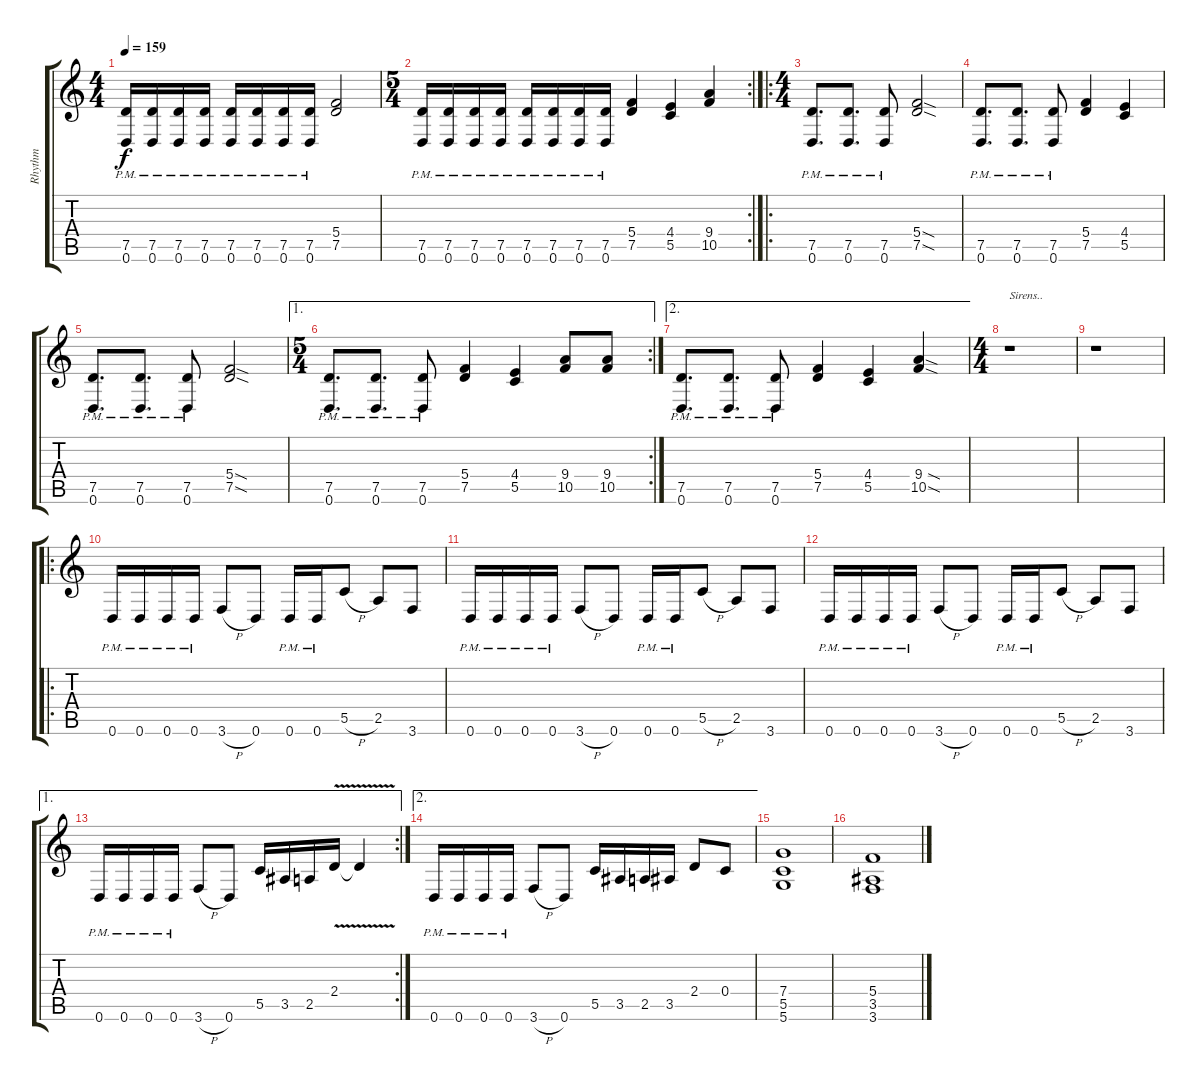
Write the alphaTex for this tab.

\track ("Rhythm" "Rhythm") {instrument electricguitarclean}
\staff {score tabs}
\tuning (D4 A3 F3 C3 G2 D2) {hide}
\ts (4 4)
\tempo 159
\clef g2
\ks c
(7.5{pm} 0.6{pm}).16{dy f} (7.5{pm} 0.6{pm}).16 (7.5{pm} 0.6{pm}).16 (7.5{pm} 0.6{pm}).16 (7.5{pm} 0.6{pm}).16 (7.5{pm} 0.6{pm}).16 (7.5{pm} 0.6{pm}).16 (7.5{pm} 0.6{pm}).16 (5.4 7.5).2 |
\rc 2
\ts (5 4)
(7.5{pm} 0.6{pm}).16 (7.5{pm} 0.6{pm}).16 (7.5{pm} 0.6{pm}).16 (7.5{pm} 0.6{pm}).16 (7.5{pm} 0.6{pm}).16 (7.5{pm} 0.6{pm}).16 (7.5{pm} 0.6{pm}).16 (7.5{pm} 0.6{pm}).16 (5.4 7.5).4 (4.4 5.5).4 (9.4 10.5).4 |
\ro
\ts (4 4)
(7.5{pm} 0.6{pm}).8{d} (7.5{pm} 0.6{pm}).8{d} (7.5{pm} 0.6{pm}).8 (5.4{sod} 7.5{sod}).2 |
(7.5{pm} 0.6{pm}).8{d} (7.5{pm} 0.6{pm}).8{d} (7.5{pm} 0.6{pm}).8 (5.4 7.5).4 (4.4 5.5).4 |
(7.5{pm} 0.6{pm}).8{d} (7.5{pm} 0.6{pm}).8{d} (7.5{pm} 0.6{pm}).8 (5.4{sod} 7.5{sod}).2 |
\ae 1
\rc 2
\ts (5 4)
(7.5{pm} 0.6{pm}).8{d} (7.5{pm} 0.6{pm}).8{d} (7.5{pm} 0.6{pm}).8 (5.4 7.5).4 (4.4 5.5).4 (9.4 10.5).8 (9.4 10.5).8 |
\ae 2
(7.5{pm} 0.6{pm}).8{d} (7.5{pm} 0.6{pm}).8{d} (7.5{pm} 0.6{pm}).8 (5.4 7.5).4 (4.4 5.5).4 (9.4{sod} 10.5{sod}).4 |
\ts (4 4)
r.1{txt "Sirens.."} |
r.1 |
\ro
0.6{pm}.16 0.6{pm}.16 0.6{pm}.16 0.6{pm}.16 3.6{h}.8 0.6.8 0.6{pm}.16 0.6{pm}.16 5.5{h}.8 2.5.8 3.6.8 |
0.6{pm}.16 0.6{pm}.16 0.6{pm}.16 0.6{pm}.16 3.6{h}.8 0.6.8 0.6{pm}.16 0.6{pm}.16 5.5{h}.8 2.5.8 3.6.8 |
0.6{pm}.16 0.6{pm}.16 0.6{pm}.16 0.6{pm}.16 3.6{h}.8 0.6.8 0.6{pm}.16 0.6{pm}.16 5.5{h}.8 2.5.8 3.6.8 |
\ae 1
\rc 2
0.6{pm}.16 0.6{pm}.16 0.6{pm}.16 0.6{pm}.16 3.6{h}.8 0.6.8 5.5.16 3.5.16 2.5.16 2.4{v}.16 2.4{t}.4 |
\ae 2
0.6{pm}.16 0.6{pm}.16 0.6{pm}.16 0.6{pm}.16 3.6{h}.8 0.6.8 5.5.16 3.5.16 2.5.16 3.5.16 2.4.8 0.4.8 |
(7.4 5.5 5.6).1 |
(5.4 3.5 3.6).1
